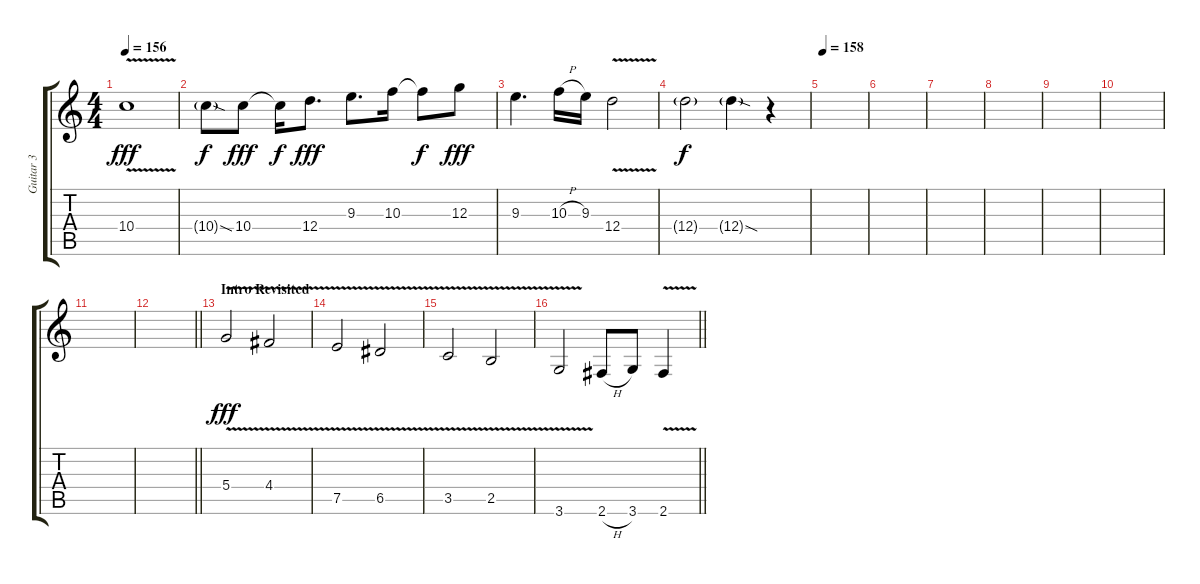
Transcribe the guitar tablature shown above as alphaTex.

\track ("Guitar 3" "Guitar 3") {instrument distortionguitar}
\staff {score tabs}
\tuning (E4 B3 G3 D3 A2 E2) {hide}
\ts (4 4)
\tempo 156
\clef g2
\ks c
10.4{v}.1{dy fff} |
10.4{sod g}.8{dy f} 10.4.8{dy fff} 10.4{t}.16{dy f} 12.4.8{d dy fff} 9.3.8{d} 10.3.16 10.3{t}.8{dy f} 12.3.8{dy fff} |
9.3.4{d} 10.3{h}.16 9.3.16 12.4{v}.2 |
12.4{g}.2{dy f} 12.4{sod g}.4 r.4 |
\tempo 158
|
|
|
|
|
|
|
\barLineRight lightlight
|
\section ("" "Intro Revisited")
5.4{v}.2{dy fff} 4.4{v}.2 |
7.5{v}.2 6.5{v}.2 |
3.5{v}.2 2.5{v}.2 |
\barLineRight lightlight
3.6{v}.2 2.6{h}.8 3.6.8 2.6{v}.4
